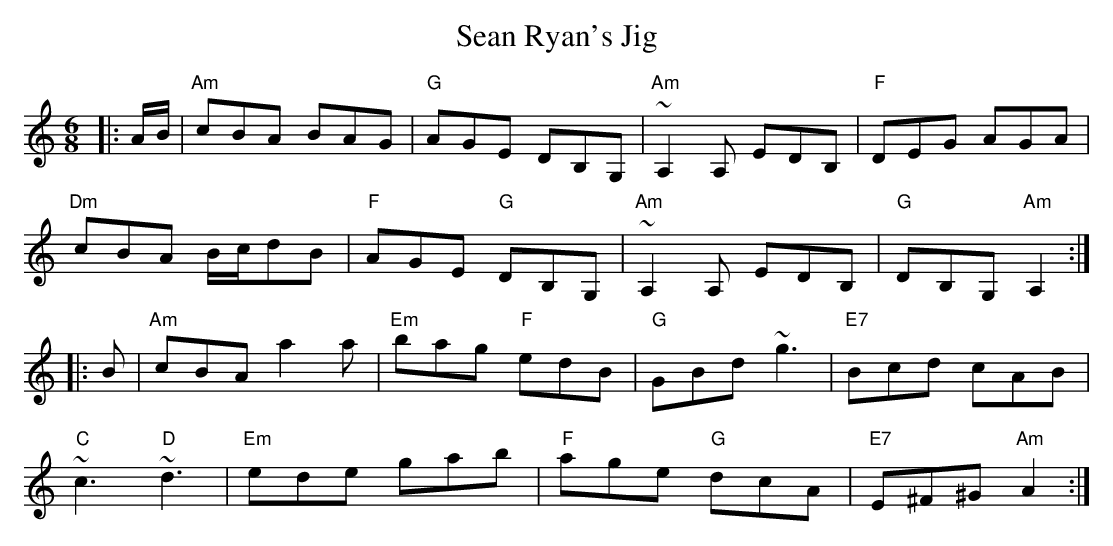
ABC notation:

X:1
T: Sean Ryan's Jig
M: 6/8
L: 1/8
K: Am
|:A/B/|\
"Am"cBA BAG|"G"AGE DB,G,|"Am"~A,2A, EDB,|"F"DEG AGA|
"Dm"cBA B/c/dB|"F"AGE "G"DB,G,|"Am"~A,2A, EDB,|"G"DB,G, "Am"A,2:|
|:B|\
"Am"cBA a2a|"Em"bag "F"edB|"G"GBd ~g3|"E7"Bcd cAB|
"C"~c3 "D"~d3|"Em"ede gab|"F"age "G"dcA|"E7"E^F^G "Am"A2:|
